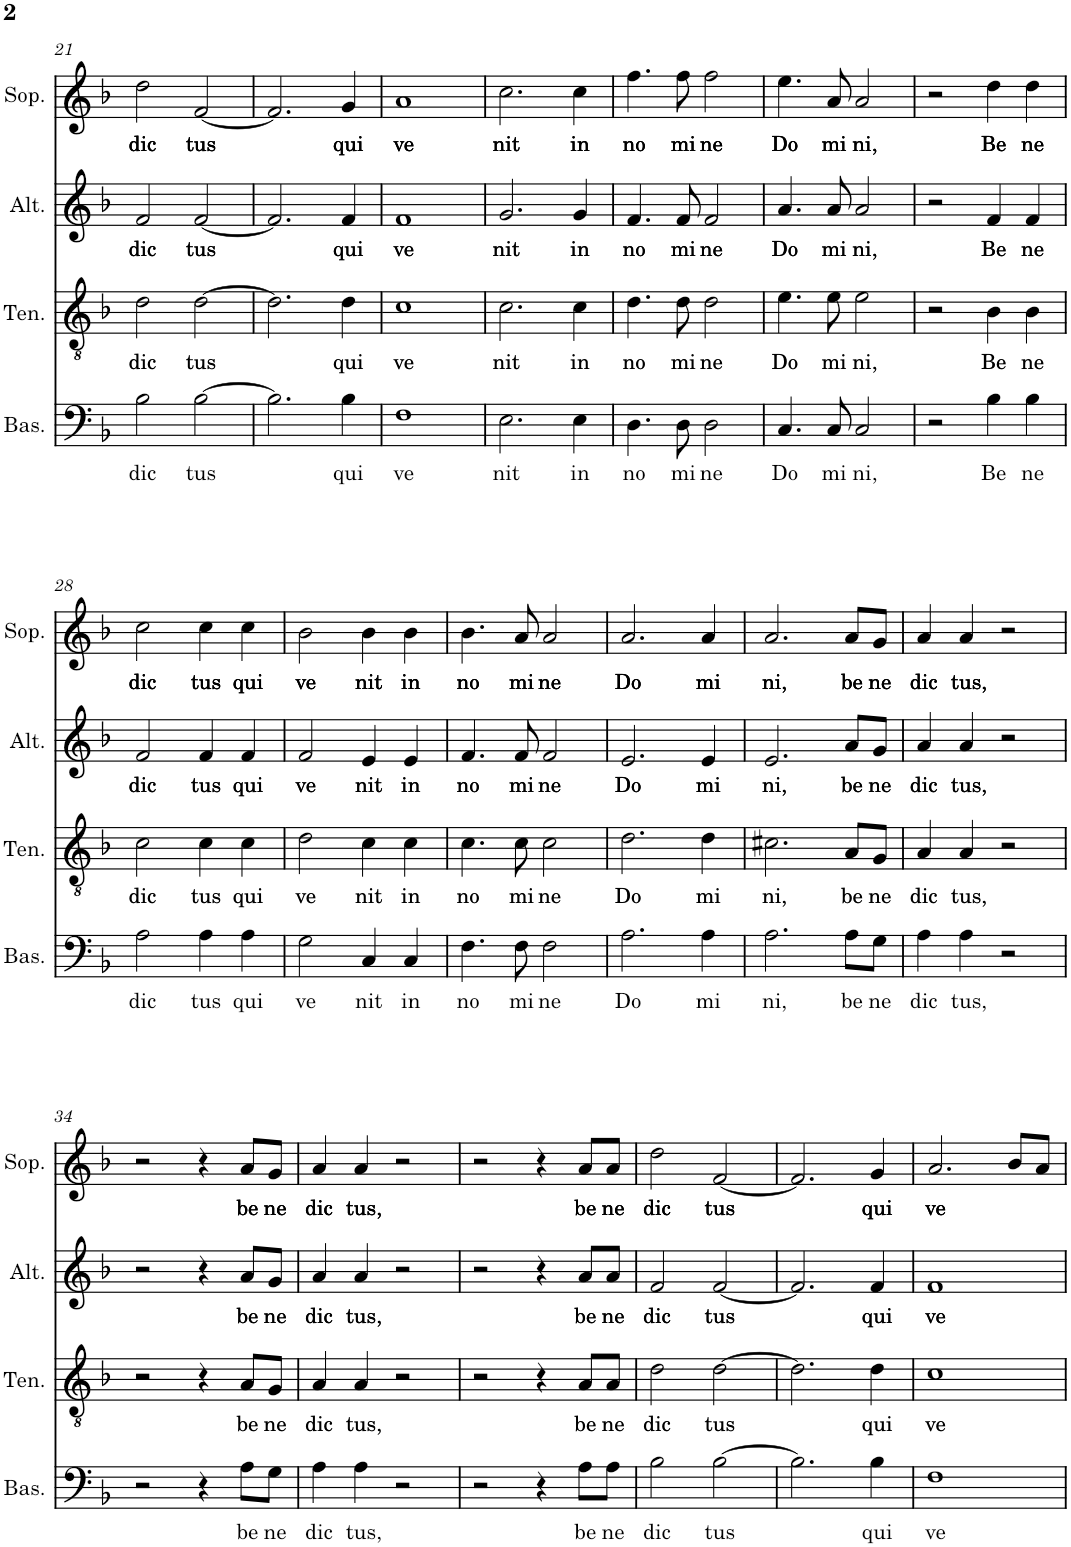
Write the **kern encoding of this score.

**kern	**text	**kern	**text	**kern	**text	**kern	**text
*part4	*part4	*part3	*part3	*part2	*part2	*part1	*part1
*staff4	*staff4	*staff3	*staff3	*staff2	*staff2	*staff1	*staff1
*I"Basse	*	*I"Ténor	*	*I"Alto	*	*I"Soprano	*
*I'Bas.	*	*	*	*I'Alt.	*	*I'Sop.	*
!!LO:PB:g=z
*clefF4	*	*clefGv2	*	*clefG2	*	*clefG2	*
*k[b-]	*	*k[b-]	*	*k[b-]	*	*k[b-]	*
*M2/2	*	*M2/2	*	*M2/2	*	*M2/2	*
=21	=21	=21	=21	=21	=21	=21	=21
!	!LO:LY:b	!	!LO:LY:b	!	!LO:LY:b	!	!LO:LY:b
2B-\	dic	2d\	dic	2f/	dic	2dd\	dic
!	!LO:LY:b	!	!LO:LY:b	!	!LO:LY:b	!	!LO:LY:b
[2B-\	tus	[2d\	tus	[2f/	tus	[2f/	tus
=22	=22	=22	=22	=22	=22	=22	=22
2.B-\]	.	2.d\]	.	2.f/]	.	2.f/]	.
!	!LO:LY:b	!	!LO:LY:b	!	!LO:LY:b	!	!LO:LY:b
4B-\	qui	4d\	qui	4f/	qui	4g/	qui
=23	=23	=23	=23	=23	=23	=23	=23
!	!LO:LY:b	!	!LO:LY:b	!	!LO:LY:b	!	!LO:LY:b
1F	ve	1c	ve	1f	ve	1a	ve
=24	=24	=24	=24	=24	=24	=24	=24
!	!LO:LY:b	!	!LO:LY:b	!	!LO:LY:b	!	!LO:LY:b
2.E\	nit	2.c\	nit	2.g/	nit	2.cc\	nit
!	!LO:LY:b	!	!LO:LY:b	!	!LO:LY:b	!	!LO:LY:b
4E\	in	4c\	in	4g/	in	4cc\	in
=25	=25	=25	=25	=25	=25	=25	=25
!	!LO:LY:b	!	!LO:LY:b	!	!LO:LY:b	!	!LO:LY:b
4.D\	no	4.d\	no	4.f/	no	4.ff\	no
!	!LO:LY:b	!	!LO:LY:b	!	!LO:LY:b	!	!LO:LY:b
8D\	mi	8d\	mi	8f/	mi	8ff\	mi
!	!LO:LY:b	!	!LO:LY:b	!	!LO:LY:b	!	!LO:LY:b
2D\	ne	2d\	ne	2f/	ne	2ff\	ne
=26	=26	=26	=26	=26	=26	=26	=26
!	!LO:LY:b	!	!LO:LY:b	!	!LO:LY:b	!	!LO:LY:b
4.C/	Do	4.e\	Do	4.a/	Do	4.ee\	Do
!	!LO:LY:b	!	!LO:LY:b	!	!LO:LY:b	!	!LO:LY:b
8C/	mi	8e\	mi	8a/	mi	8a/	mi
!	!LO:LY:b	!	!LO:LY:b	!	!LO:LY:b	!	!LO:LY:b
2C/	ni,	2e\	ni,	2a/	ni,	2a/	ni,
=27	=27	=27	=27	=27	=27	=27	=27
2r	.	2r	.	2r	.	2r	.
!	!LO:LY:b	!	!LO:LY:b	!	!LO:LY:b	!	!LO:LY:b
4B-\	Be	4B-\	Be	4f/	Be	4dd\	Be
!	!LO:LY:b	!	!LO:LY:b	!	!LO:LY:b	!	!LO:LY:b
4B-\	ne	4B-\	ne	4f/	ne	4dd\	ne
!!LO:LB:g=z
=28	=28	=28	=28	=28	=28	=28	=28
!	!LO:LY:b	!	!LO:LY:b	!	!LO:LY:b	!	!LO:LY:b
2A\	dic	2c\	dic	2f/	dic	2cc\	dic
!	!LO:LY:b	!	!LO:LY:b	!	!LO:LY:b	!	!LO:LY:b
4A\	tus	4c\	tus	4f/	tus	4cc\	tus
!	!LO:LY:b	!	!LO:LY:b	!	!LO:LY:b	!	!LO:LY:b
4A\	qui	4c\	qui	4f/	qui	4cc\	qui
=29	=29	=29	=29	=29	=29	=29	=29
!	!LO:LY:b	!	!LO:LY:b	!	!LO:LY:b	!	!LO:LY:b
2G\	ve	2d\	ve	2f/	ve	2b-\	ve
!	!LO:LY:b	!	!LO:LY:b	!	!LO:LY:b	!	!LO:LY:b
4C/	nit	4c\	nit	4e/	nit	4b-\	nit
!	!LO:LY:b	!	!LO:LY:b	!	!LO:LY:b	!	!LO:LY:b
4C/	in	4c\	in	4e/	in	4b-\	in
=30	=30	=30	=30	=30	=30	=30	=30
!	!LO:LY:b	!	!LO:LY:b	!	!LO:LY:b	!	!LO:LY:b
4.F\	no	4.c\	no	4.f/	no	4.b-\	no
!	!LO:LY:b	!	!LO:LY:b	!	!LO:LY:b	!	!LO:LY:b
8F\	mi	8c\	mi	8f/	mi	8a/	mi
!	!LO:LY:b	!	!LO:LY:b	!	!LO:LY:b	!	!LO:LY:b
2F\	ne	2c\	ne	2f/	ne	2a/	ne
=31	=31	=31	=31	=31	=31	=31	=31
!	!LO:LY:b	!	!LO:LY:b	!	!LO:LY:b	!	!LO:LY:b
2.A\	Do	2.d\	Do	2.e/	Do	2.a/	Do
!	!LO:LY:b	!	!LO:LY:b	!	!LO:LY:b	!	!LO:LY:b
4A\	mi	4d\	mi	4e/	mi	4a/	mi
=32	=32	=32	=32	=32	=32	=32	=32
!	!LO:LY:b	!	!LO:LY:b	!	!LO:LY:b	!	!LO:LY:b
2.A\	ni,	2.c#X\	ni,	2.e/	ni,	2.a/	ni,
!	!LO:LY:b	!	!LO:LY:b	!	!LO:LY:b	!	!LO:LY:b
8A\L	be	8A/L	be	8a/L	be	8a/L	be
!	!LO:LY:b	!	!LO:LY:b	!	!LO:LY:b	!	!LO:LY:b
8G\J	ne	8G/J	ne	8g/J	ne	8g/J	ne
=33	=33	=33	=33	=33	=33	=33	=33
!	!LO:LY:b	!	!LO:LY:b	!	!LO:LY:b	!	!LO:LY:b
4A\	dic	4A/	dic	4a/	dic	4a/	dic
!	!LO:LY:b	!	!LO:LY:b	!	!LO:LY:b	!	!LO:LY:b
4A\	tus,	4A/	tus,	4a/	tus,	4a/	tus,
2r	.	2r	.	2r	.	2r	.
!!LO:LB:g=z
=34	=34	=34	=34	=34	=34	=34	=34
2r	.	2r	.	2r	.	2r	.
4r	.	4r	.	4r	.	4r	.
!	!LO:LY:b	!	!LO:LY:b	!	!LO:LY:b	!	!LO:LY:b
8A\L	be	8A/L	be	8a/L	be	8a/L	be
!	!LO:LY:b	!	!LO:LY:b	!	!LO:LY:b	!	!LO:LY:b
8G\J	ne	8G/J	ne	8g/J	ne	8g/J	ne
=35	=35	=35	=35	=35	=35	=35	=35
!	!LO:LY:b	!	!LO:LY:b	!	!LO:LY:b	!	!LO:LY:b
4A\	dic	4A/	dic	4a/	dic	4a/	dic
!	!LO:LY:b	!	!LO:LY:b	!	!LO:LY:b	!	!LO:LY:b
4A\	tus,	4A/	tus,	4a/	tus,	4a/	tus,
2r	.	2r	.	2r	.	2r	.
=36	=36	=36	=36	=36	=36	=36	=36
2r	.	2r	.	2r	.	2r	.
4r	.	4r	.	4r	.	4r	.
!	!LO:LY:b	!	!LO:LY:b	!	!LO:LY:b	!	!LO:LY:b
8A\L	be	8A/L	be	8a/L	be	8a/L	be
!	!LO:LY:b	!	!LO:LY:b	!	!LO:LY:b	!	!LO:LY:b
8A\J	ne	8A/J	ne	8a/J	ne	8a/J	ne
=37	=37	=37	=37	=37	=37	=37	=37
!	!LO:LY:b	!	!LO:LY:b	!	!LO:LY:b	!	!LO:LY:b
2B-\	dic	2d\	dic	2f/	dic	2dd\	dic
!	!LO:LY:b	!	!LO:LY:b	!	!LO:LY:b	!	!LO:LY:b
[2B-\	tus	[2d\	tus	[2f/	tus	[2f/	tus
=38	=38	=38	=38	=38	=38	=38	=38
2.B-\]	.	2.d\]	.	2.f/]	.	2.f/]	.
!	!LO:LY:b	!	!LO:LY:b	!	!LO:LY:b	!	!LO:LY:b
4B-\	qui	4d\	qui	4f/	qui	4g/	qui
=39	=39	=39	=39	=39	=39	=39	=39
!	!LO:LY:b	!	!LO:LY:b	!	!LO:LY:b	!	!LO:LY:b
1F	ve	1c	ve	1f	ve	2.a/	ve
.	.	.	.	.	.	8b-/L	.
.	.	.	.	.	.	8a/J	.
=	=	=	=	=	=	=	=
*-	*-	*-	*-	*-	*-	*-	*-
